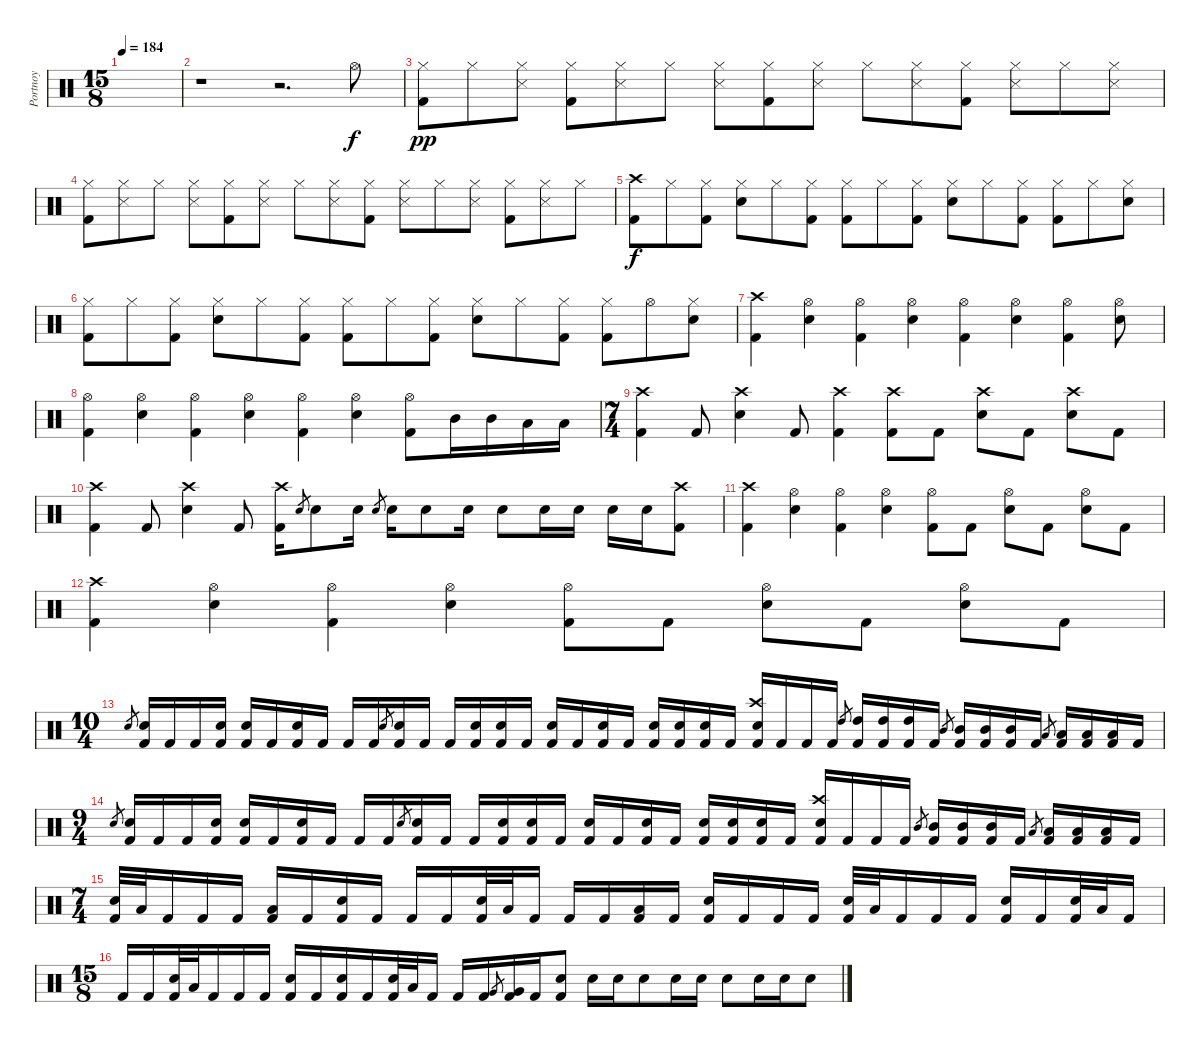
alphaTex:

\track ("Portnoy" "Portnoy") {instrument percussion}
\staff {score}
\articulation defaults
\ts (15 8)
\tempo 184
\clef neutral
\ks c
|
r.1 r.2{d} "Hi-Hat (open)".8 |
("Hi-Hat (closed)" "Kick (hit) 2").8{dy pp} "Hi-Hat (closed)".8 ("Hi-Hat (closed)" "Snare (side stick) 3").8 ("Hi-Hat (closed)" "Kick (hit) 2").8 ("Hi-Hat (closed)" "Snare (side stick) 3").8 "Hi-Hat (closed)".8 ("Hi-Hat (closed)" "Snare (side stick) 3").8 ("Hi-Hat (closed)" "Kick (hit) 2").8 ("Hi-Hat (closed)" "Snare (side stick) 3").8 "Hi-Hat (closed)".8 ("Hi-Hat (closed)" "Snare (side stick) 3").8 ("Hi-Hat (closed)" "Kick (hit) 2").8 ("Hi-Hat (closed)" "Snare (side stick) 3").8 "Hi-Hat (closed)".8 ("Hi-Hat (closed)" "Snare (side stick) 3").8 |
("Hi-Hat (closed)" "Kick (hit) 2").8 ("Hi-Hat (closed)" "Snare (side stick) 3").8 "Hi-Hat (closed)".8 ("Hi-Hat (closed)" "Snare (side stick) 3").8 ("Hi-Hat (closed)" "Kick (hit) 2").8 ("Hi-Hat (closed)" "Snare (side stick) 3").8 "Hi-Hat (closed)".8 ("Hi-Hat (closed)" "Snare (side stick) 3").8 ("Hi-Hat (closed)" "Kick (hit) 2").8 ("Hi-Hat (closed)" "Snare (side stick) 3").8 "Hi-Hat (closed)".8 ("Hi-Hat (closed)" "Snare (side stick) 3").8 ("Hi-Hat (closed)" "Kick (hit) 2").8 ("Hi-Hat (closed)" "Snare (side stick) 3").8 "Hi-Hat (closed)".8 |
("Crash high (hit)" "Kick (hit) 2").8{dy f} "Hi-Hat (closed)".8 ("Hi-Hat (closed)" "Kick (hit) 2").8 ("Hi-Hat (closed)" "Snare (hit) 2").8 "Hi-Hat (closed)".8 ("Hi-Hat (closed)" "Kick (hit) 2").8 ("Hi-Hat (closed)" "Kick (hit) 2").8 "Hi-Hat (closed)".8 ("Hi-Hat (closed)" "Kick (hit) 2").8 ("Hi-Hat (closed)" "Snare (hit) 2").8 "Hi-Hat (closed)".8 ("Hi-Hat (closed)" "Kick (hit) 2").8 ("Hi-Hat (closed)" "Kick (hit) 2").8 "Hi-Hat (closed)".8 ("Hi-Hat (closed)" "Snare (hit) 2").8 |
("Hi-Hat (closed)" "Kick (hit) 2").8 "Hi-Hat (closed)".8 ("Hi-Hat (closed)" "Kick (hit) 2").8 ("Hi-Hat (closed)" "Snare (hit) 2").8 "Hi-Hat (closed)".8 ("Hi-Hat (closed)" "Kick (hit) 2").8 ("Hi-Hat (closed)" "Kick (hit) 2").8 "Hi-Hat (closed)".8 ("Hi-Hat (closed)" "Kick (hit) 2").8 ("Hi-Hat (closed)" "Snare (hit) 2").8 "Hi-Hat (closed)".8 ("Hi-Hat (closed)" "Kick (hit) 2").8 ("Hi-Hat (closed)" "Kick (hit) 2").8 "Hi-Hat (open)".8 ("Hi-Hat (closed)" "Snare (hit) 2").8 |
("Crash high (hit)" "Kick (hit) 2").4 ("Hi-Hat (open)" "Snare (hit) 2").4 ("Hi-Hat (open)" "Kick (hit) 2").4 ("Hi-Hat (open)" "Snare (hit) 2").4 ("Hi-Hat (open)" "Kick (hit) 2").4 ("Hi-Hat (open)" "Snare (hit) 2").4 ("Hi-Hat (open)" "Kick (hit) 2").4 ("Hi-Hat (open)" "Snare (hit) 2").8 |
("Hi-Hat (open)" "Kick (hit) 2").4 ("Hi-Hat (open)" "Snare (hit) 2").4 ("Hi-Hat (open)" "Kick (hit) 2").4 ("Hi-Hat (open)" "Snare (hit) 2").4 ("Hi-Hat (open)" "Kick (hit) 2").4 ("Hi-Hat (open)" "Snare (hit) 2").4 ("Hi-Hat (open)" "Kick (hit) 2").8 "Mid Tom (hit)".16 "Mid Tom (hit)".16 "Low Tom (hit)".16 "Low Tom (hit)".16 |
\ts (7 4)
("Crash high (hit)" "Kick (hit) 2").4 "Kick (hit) 2".8 ("Crash high (hit)" "Snare (hit) 2").4 "Kick (hit) 2".8 ("Crash high (hit)" "Kick (hit) 2").4 ("Crash high (hit)" "Kick (hit) 2").8 "Kick (hit) 2".8 ("Crash high (hit)" "Snare (hit) 2").8 "Kick (hit) 2".8 ("Crash high (hit)" "Snare (hit) 2").8 "Kick (hit) 2".8 |
("Crash high (hit)" "Kick (hit) 2").4 "Kick (hit) 2".8 ("Crash high (hit)" "Snare (hit) 2").4 "Kick (hit) 2".8 ("Crash high (hit)" "Kick (hit) 2").16 "Snare (hit) 2".8{gr} "Snare (hit) 2".8 "Snare (hit) 2".16 "Snare (hit) 2".8{gr} "Snare (hit) 2".16 "Snare (hit) 2".8 "Snare (hit) 2".16 "Snare (hit) 2".8 "Snare (hit) 2".16 "Snare (hit) 2".16 "Snare (hit) 2".16 "Snare (hit) 2".16 ("Crash high (hit)" "Kick (hit) 2").8 |
("Crash high (hit)" "Kick (hit) 2").4 ("Hi-Hat (open)" "Snare (hit) 2").4 ("Hi-Hat (open)" "Kick (hit) 2").4 ("Hi-Hat (open)" "Snare (hit) 2").4 ("Hi-Hat (open)" "Kick (hit) 2").8 "Kick (hit) 2".8 ("Hi-Hat (open)" "Snare (hit) 2").8 "Kick (hit) 2".8 ("Hi-Hat (open)" "Snare (hit) 2").8 "Kick (hit) 2".8 |
("Crash high (hit)" "Kick (hit) 2").4 ("Hi-Hat (open)" "Snare (hit) 2").4 ("Hi-Hat (open)" "Kick (hit) 2").4 ("Hi-Hat (open)" "Snare (hit) 2").4 ("Hi-Hat (open)" "Kick (hit) 2").8 "Kick (hit) 2".8 ("Hi-Hat (open)" "Snare (hit) 2").8 "Kick (hit) 2".8 ("Hi-Hat (open)" "Snare (hit) 2").8 "Kick (hit) 2".8 |
\ts (10 4)
"Snare (hit) 2".8{gr} ("Snare (hit) 2" "Kick (hit) 2").16 "Kick (hit) 2".16 "Kick (hit) 2".16 ("Snare (hit) 2" "Kick (hit) 2").16 ("Snare (hit) 2" "Kick (hit) 2").16 "Kick (hit) 2".16 ("Snare (hit) 2" "Kick (hit) 2").16 "Kick (hit) 2".16 "Kick (hit) 2".16 "Kick (hit) 2".16 "Snare (hit) 2".8{gr} ("Snare (hit) 2" "Kick (hit) 2").16 "Kick (hit) 2".16 "Kick (hit) 2".16 ("Snare (hit) 2" "Kick (hit) 2").16 ("Snare (hit) 2" "Kick (hit) 2").16 "Kick (hit) 2".16 ("Snare (hit) 2" "Kick (hit) 2").16 "Kick (hit) 2".16 ("Snare (hit) 2" "Kick (hit) 2").16 "Kick (hit) 2".16 ("Snare (hit) 2" "Kick (hit) 2").16 ("Snare (hit) 2" "Kick (hit) 2").16 ("Snare (hit) 2" "Kick (hit) 2").16 "Kick (hit) 2".16 ("Crash high (hit)" "Snare (hit) 2" "Kick (hit) 2").16 "Kick (hit) 2".16 "Kick (hit) 2".16 "Kick (hit) 2".16 "High Tom (hit)".8{gr} ("High Tom (hit)" "Kick (hit) 2").16 ("High Tom (hit)" "Kick (hit) 2").16 ("High Tom (hit)" "Kick (hit) 2").16 "Kick (hit) 2".16 "Mid Tom (hit)".8{gr} ("Mid Tom (hit)" "Kick (hit) 2").16 ("Mid Tom (hit)" "Kick (hit) 2").16 ("Mid Tom (hit)" "Kick (hit) 2").16 "Kick (hit) 2".16 "Low Tom (hit)".8{gr} ("Low Tom (hit)" "Kick (hit) 2").16 ("Low Tom (hit)" "Kick (hit) 2").16 ("Low Tom (hit)" "Kick (hit) 2").16 "Kick (hit) 2".16 |
\ts (9 4)
"Snare (hit) 2".8{gr} ("Snare (hit) 2" "Kick (hit) 2").16 "Kick (hit) 2".16 "Kick (hit) 2".16 ("Snare (hit) 2" "Kick (hit) 2").16 ("Snare (hit) 2" "Kick (hit) 2").16 "Kick (hit) 2".16 ("Snare (hit) 2" "Kick (hit) 2").16 "Kick (hit) 2".16 "Kick (hit) 2".16 "Kick (hit) 2".16 "Snare (hit) 2".8{gr} ("Snare (hit) 2" "Kick (hit) 2").16 "Kick (hit) 2".16 "Kick (hit) 2".16 ("Snare (hit) 2" "Kick (hit) 2").16 ("Snare (hit) 2" "Kick (hit) 2").16 "Kick (hit) 2".16 ("Snare (hit) 2" "Kick (hit) 2").16 "Kick (hit) 2".16 ("Snare (hit) 2" "Kick (hit) 2").16 "Kick (hit) 2".16 ("Snare (hit) 2" "Kick (hit) 2").16 ("Snare (hit) 2" "Kick (hit) 2").16 ("Snare (hit) 2" "Kick (hit) 2").16 "Kick (hit) 2".16 ("Crash high (hit)" "Snare (hit) 2" "Kick (hit) 2").16 "Kick (hit) 2".16 "Kick (hit) 2".16 "Kick (hit) 2".16 "Mid Tom (hit)".8{gr} ("Mid Tom (hit)" "Kick (hit) 2").16 ("Mid Tom (hit)" "Kick (hit) 2").16 ("Mid Tom (hit)" "Kick (hit) 2").16 "Kick (hit) 2".16 "Low Tom (hit)".8{gr} ("Low Tom (hit)" "Kick (hit) 2").16 ("Low Tom (hit)" "Kick (hit) 2").16 ("Low Tom (hit)" "Kick (hit) 2").16 "Kick (hit) 2".16 |
\ts (7 4)
("Snare (hit) 2" "Kick (hit) 2").32 "Low Tom (hit)".32 "Kick (hit) 2".16 "Kick (hit) 2".16 "Kick (hit) 2".16 ("Low Tom (hit)" "Kick (hit) 2").16 "Kick (hit) 2".16 ("Snare (hit) 2" "Kick (hit) 2").16 "Kick (hit) 2".16 "Kick (hit) 2".16 "Kick (hit) 2".16 ("Snare (hit) 2" "Kick (hit) 2").32 "Low Tom (hit)".32 "Kick (hit) 2".16 "Kick (hit) 2".16 "Kick (hit) 2".16 ("Low Tom (hit)" "Kick (hit) 2").16 "Kick (hit) 2".16 ("Snare (hit) 2" "Kick (hit) 2").16 "Kick (hit) 2".16 "Kick (hit) 2".16 "Kick (hit) 2".16 ("Snare (hit) 2" "Kick (hit) 2").32 "Low Tom (hit)".32 "Kick (hit) 2".16 "Kick (hit) 2".16 "Kick (hit) 2".16 ("Snare (hit) 2" "Kick (hit) 2").16 "Kick (hit) 2".16 ("Snare (hit) 2" "Kick (hit) 2").32 "Low Tom (hit)".32 "Kick (hit) 2".16 |
\ts (15 8)
"Kick (hit) 2".16 "Kick (hit) 2".16 ("Snare (hit) 2" "Kick (hit) 2").32 "Low Tom (hit)".32 "Kick (hit) 2".16 "Kick (hit) 2".16 "Kick (hit) 2".16 ("Snare (hit) 2" "Kick (hit) 2").16 "Kick (hit) 2".16 ("Snare (hit) 2" "Kick (hit) 2").16 "Kick (hit) 2".16 ("Snare (hit) 2" "Kick (hit) 2").32 "Low Tom (hit)".32 "Kick (hit) 2".16 "Kick (hit) 2".16 "Kick (hit) 2".16 "Very Low Tom (hit)".8{gr} ("Very Low Tom (hit)" "Kick (hit) 2").16 "Kick (hit) 2".16 ("Snare (hit) 2" "Kick (hit) 2").8 "Snare (hit) 2".16 "Snare (hit) 2".16 "Snare (hit) 2".8 "Snare (hit) 2".16 "Snare (hit) 2".16 "Snare (hit) 2".8 "Snare (hit) 2".16 "Snare (hit) 2".16 "Snare (hit) 2".8
